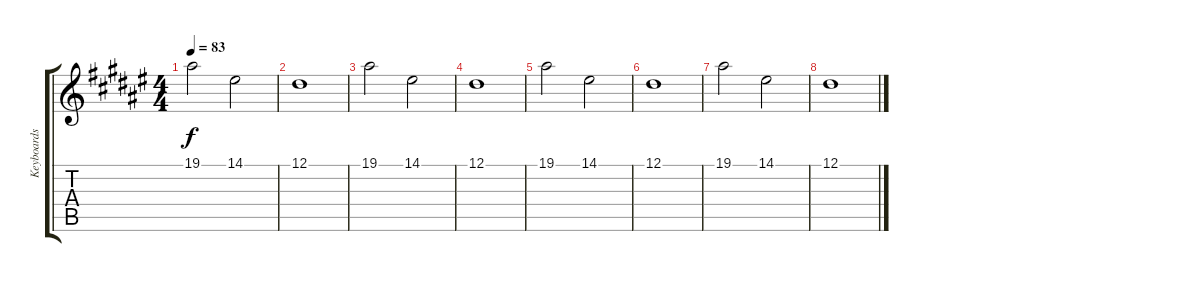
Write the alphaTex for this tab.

\track ("Keyboards" "Keyboards") {instrument stringensemble1}
\staff {score tabs}
\tuning (Eb4 Bb3 Gb3 Db3 Ab2 Eb2) {hide}
\ts (4 4)
\tempo 83
\clef g2
\ks d#minor
19.1.2{dy f} 14.1.2 |
12.1.1 |
19.1.2 14.1.2 |
12.1.1 |
19.1.2 14.1.2 |
12.1.1 |
19.1.2 14.1.2 |
12.1.1
